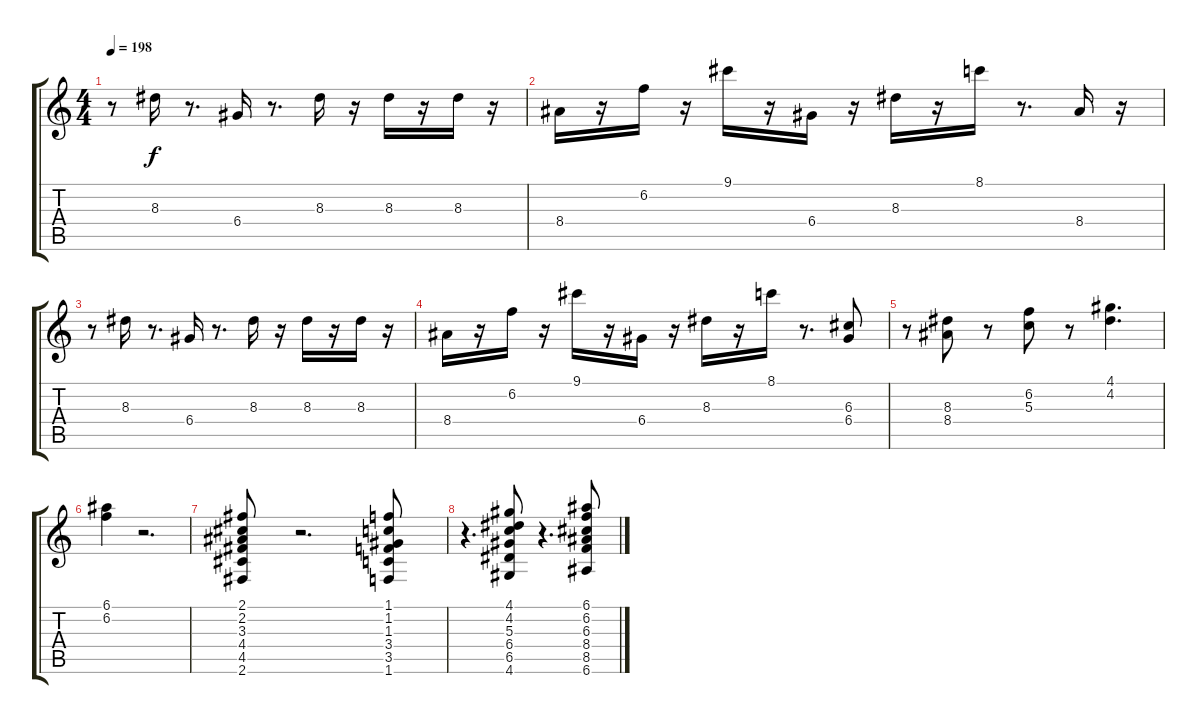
\track "" {instrument acousticguitarsteel}
\staff {score tabs}
\tuning (E4 B3 G3 D3 A2 E2) {hide}
\ts (4 4)
\tempo 198
\clef g2
\ks c
r.8{dy f} 8.3.16 r.8{d} 6.4.16 r.8{d} 8.3.16 r.16 8.3.16 r.16 8.3.16 r.16 |
8.4.16 r.16 6.2.16 r.16 9.1.16 r.16 6.4.16 r.16 8.3.16 r.16 8.1.16 r.8{d} 8.4.16 r.16 |
r.8 8.3.16 r.8{d} 6.4.16 r.8{d} 8.3.16 r.16 8.3.16 r.16 8.3.16 r.16 |
8.4.16 r.16 6.2.16 r.16 9.1.16 r.16 6.4.16 r.16 8.3.16 r.16 8.1.16 r.8{d} (6.3 6.4).8 |
r.8 (8.3 8.4).8 r.8 (6.2 5.3).8 r.8 (4.1 4.2).4{d} |
(6.1 6.2).4 r.2{d} |
(2.1 2.2 3.3 4.4 4.5 2.6).8 r.2{d} (1.1 1.2 1.3 3.4 3.5 1.6).8 |
r.4{d} (4.1 4.2 5.3 6.4 6.5 4.6).8 r.4{d} (6.1 6.2 6.3 8.4 8.5 6.6).8
